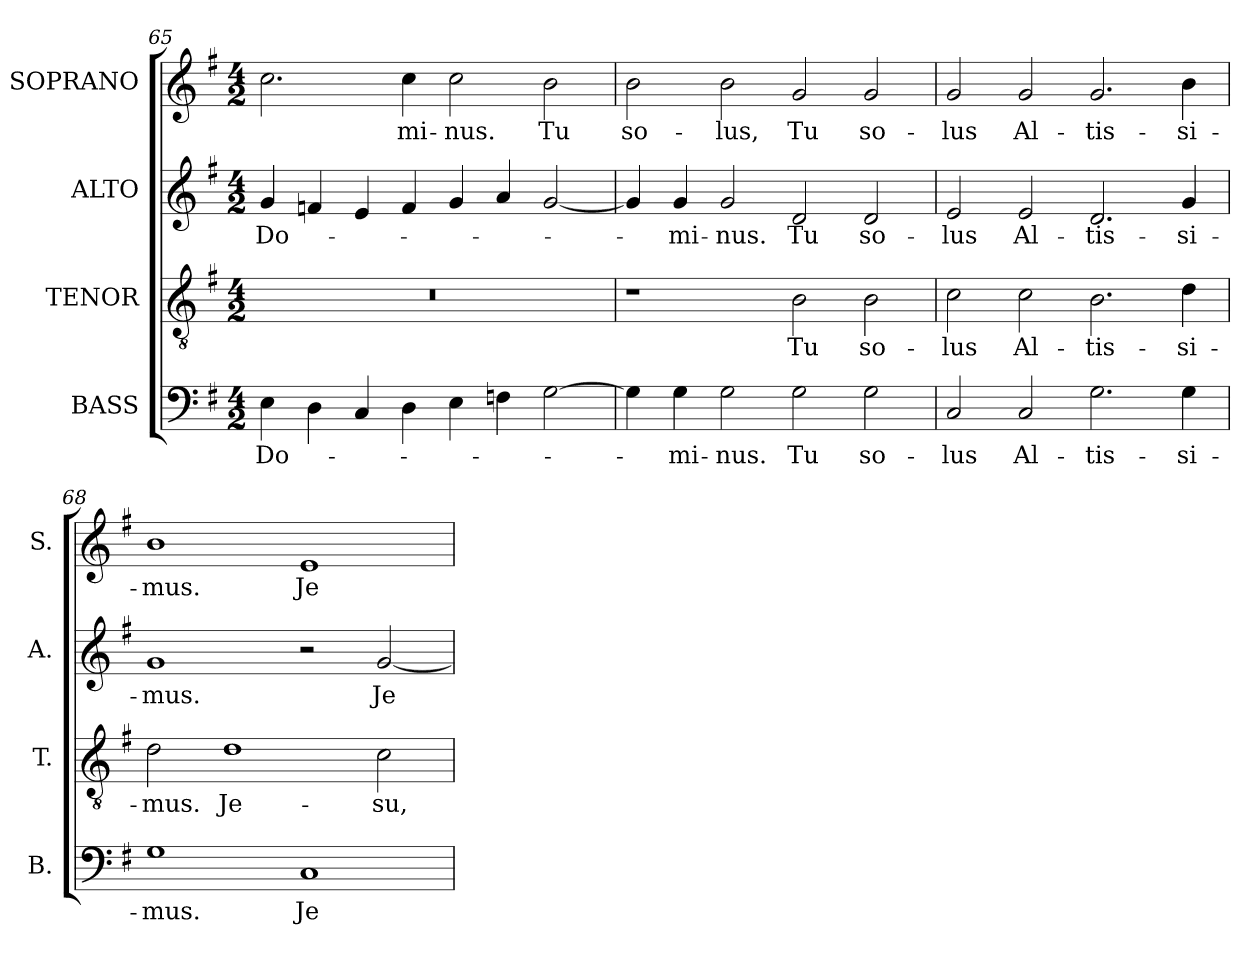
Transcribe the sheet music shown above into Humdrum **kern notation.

**kern	**text	**kern	**text	**kern	**text	**kern	**text
*part4	*part4	*part3	*part3	*part2	*part2	*part1	*part1
*staff4	*staff4	*staff3	*staff3	*staff2	*staff2	*staff1	*staff1
*I"BASS	*	*I"TENOR	*	*I"ALTO	*	*I"SOPRANO	*
*I'B.	*	*I'T.	*	*I'A.	*	*I'S.	*
*clefF4	*	*clefGv2	*	*clefG2	*	*clefG2	*
*	*	*ITrd7c12	*	*	*	*	*
*k[f#]	*	*k[f#]	*	*k[f#]	*	*k[f#]	*
*G:	*	*G:	*	*G:	*	*G:	*
*M4/2	*	*M4/2	*	*M4/2	*	*M4/2	*
=65	=65	=65	=65	=65	=65	=65	=65
!	!LO:LY:b:color=#000000	!LO:N:vis=1	!	!	!	!	!
!	!	!	!	!	!LO:LY:b:color=#000000	!	!
4Ei\	Do-	0r	.	4gi/	Do-	2.cci\	.
4Di\	.	.	.	4fni/	.	.	.
4Ci/	.	.	.	4ei/	.	.	.
!	!	!	!	!	!	!	!LO:LY:b:color=#000000
4Di\	.	.	.	4fi/	.	4cci\	-mi-
!	!	!	!	!	!	!	!LO:LY:b:color=#000000
4Ei\	.	.	.	4gi/	.	2cci\	-nus.
4Fni\	.	.	.	4ai/	.	.	.
!	!	!	!	!	!	!	!LO:LY:b:color=#000000
[2Gi\	.	.	.	[2gi/	.	2bi\	Tu
=66	=66	=66	=66	=66	=66	=66	=66
!	!	!	!	!	!	!	!LO:LY:b:color=#000000
4Gi\]	.	1r	.	4gi/]	.	2bi\	so-
!	!LO:LY:b:color=#000000	!	!	!	!	!	!
!	!	!	!	!	!LO:LY:b:color=#000000	!	!
4Gi\	-mi-	.	.	4gi/	-mi-	.	.
!	!LO:LY:b:color=#000000	!	!	!	!	!	!
!	!	!	!	!	!LO:LY:b:color=#000000	!	!
!	!	!	!	!	!	!	!LO:LY:b:color=#000000
2Gi\	-nus.	.	.	2gi/	-nus.	2bi\	-lus,
!	!LO:LY:b:color=#000000	!	!	!	!	!	!
!	!	!	!LO:LY:b:color=#000000	!	!	!	!
!	!	!	!	!	!LO:LY:b:color=#000000	!	!
!	!	!	!	!	!	!	!LO:LY:b:color=#000000
2Gi\	Tu	2BBi\	Tu	2di/	Tu	2gi/	Tu
!	!LO:LY:b:color=#000000	!	!	!	!	!	!
!	!	!	!LO:LY:b:color=#000000	!	!	!	!
!	!	!	!	!	!LO:LY:b:color=#000000	!	!
!	!	!	!	!	!	!	!LO:LY:b:color=#000000
2Gi\	so-	2BBi\	so-	2di/	so-	2gi/	so-
=67	=67	=67	=67	=67	=67	=67	=67
!	!LO:LY:b:color=#000000	!	!	!	!	!	!
!	!	!	!LO:LY:b:color=#000000	!	!	!	!
!	!	!	!	!	!LO:LY:b:color=#000000	!	!
!	!	!	!	!	!	!	!LO:LY:b:color=#000000
2Ci/	-lus	2Ci\	-lus	2ei/	-lus	2gi/	-lus
!	!LO:LY:b:color=#000000	!	!	!	!	!	!
!	!	!	!LO:LY:b:color=#000000	!	!	!	!
!	!	!	!	!	!LO:LY:b:color=#000000	!	!
!	!	!	!	!	!	!	!LO:LY:b:color=#000000
2Ci/	Al-	2Ci\	Al-	2ei/	Al-	2gi/	Al-
!	!LO:LY:b:color=#000000	!	!	!	!	!	!
!	!	!	!LO:LY:b:color=#000000	!	!	!	!
!	!	!	!	!	!LO:LY:b:color=#000000	!	!
!	!	!	!	!	!	!	!LO:LY:b:color=#000000
2.Gi\	-tis-	2.BBi\	-tis-	2.di/	-tis-	2.gi/	-tis-
!	!LO:LY:b:color=#000000	!	!	!	!	!	!
!	!	!	!LO:LY:b:color=#000000	!	!	!	!
!	!	!	!	!	!LO:LY:b:color=#000000	!	!
!	!	!	!	!	!	!	!LO:LY:b:color=#000000
4Gi\	-si-	4Di\	-si-	4gi/	-si-	4bi\	-si-
=68	=68	=68	=68	=68	=68	=68	=68
!	!LO:LY:b:color=#000000	!	!	!	!	!	!
!	!	!	!LO:LY:b:color=#000000	!	!	!	!
!	!	!	!	!	!LO:LY:b:color=#000000	!	!
!	!	!	!	!	!	!	!LO:LY:b:color=#000000
1Gi	-mus.	2Di\	-mus.	1gi	-mus.	1bi	-mus.
!	!	!	!LO:LY:b:color=#000000	!	!	!	!
.	.	1Di	Je-	.	.	.	.
!	!LO:LY:b:color=#000000	!	!	!	!	!	!
!	!	!	!	!	!	!	!LO:LY:b:color=#000000
1Ci	Je-	.	.	2r	.	1ei	Je-
!	!	!	!LO:LY:b:color=#000000	!	!	!	!
!	!	!	!	!	!LO:LY:b:color=#000000	!	!
.	.	2Ci\	-su,	[2gi/	Je-	.	.
=	=	=	=	=	=	=	=
*-	*-	*-	*-	*-	*-	*-	*-
